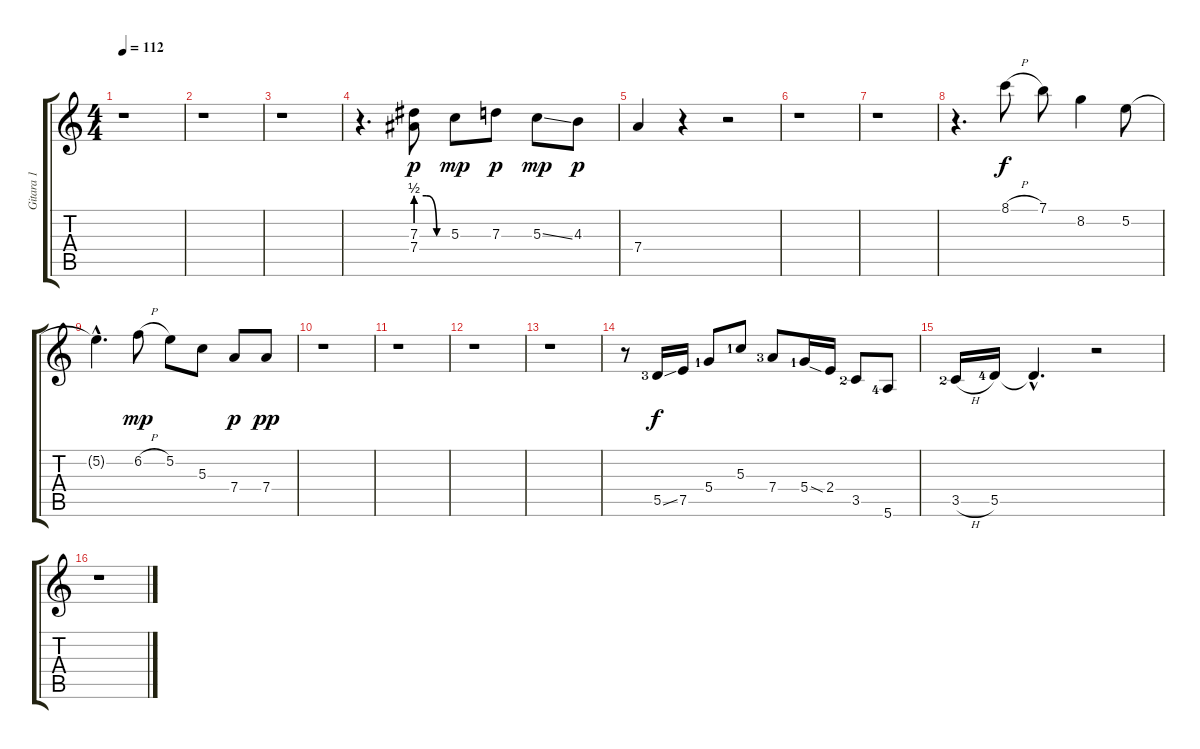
\track ("Gitara 1" "Gitara 1") {instrument electricguitarjazz}
\staff {score tabs}
\tuning (E4 B3 G3 D3 A2 E2) {hide}
\ts (4 4)
\tempo 112
\clef g2
\ks c
r.1{dy mp} |
r.1 |
r.1 |
r.4{d} (7.3{be (custom 0 2 20 2 40 0 60 0)} 7.4{be (custom 0 2 20 2 40 0 60 0)}).8{dy p} 5.3.8{dy mp} 7.3.8{dy p} 5.3{ss}.8{dy mp} 4.3.8{dy p} |
7.4.4 r.4 r.2 |
r.1 |
r.1 |
r.4{d} 8.1{h}.8{dy f} 7.1.8 8.2.4 5.2.8 |
5.2{hac t}.4{d} 6.2{h}.8{dy mp} 5.2.8 5.3.8 7.4.8{dy p} 7.4.8{dy pp} |
r.1 |
r.1 |
r.1 |
r.1 |
r.8 5.5{ss lf 4}.16{dy f} 7.5.16 5.4{lf 2}.8 5.3{lf 2}.8 7.4{lf 4}.8 5.4{lf 2}.16 2.4{sia}.16 3.5{lf 3}.8 5.6{lf 5}.8 |
3.5{h lf 3}.16 5.5{lf 5}.16 5.5{hac t}.4{d} r.2 |
r.1
